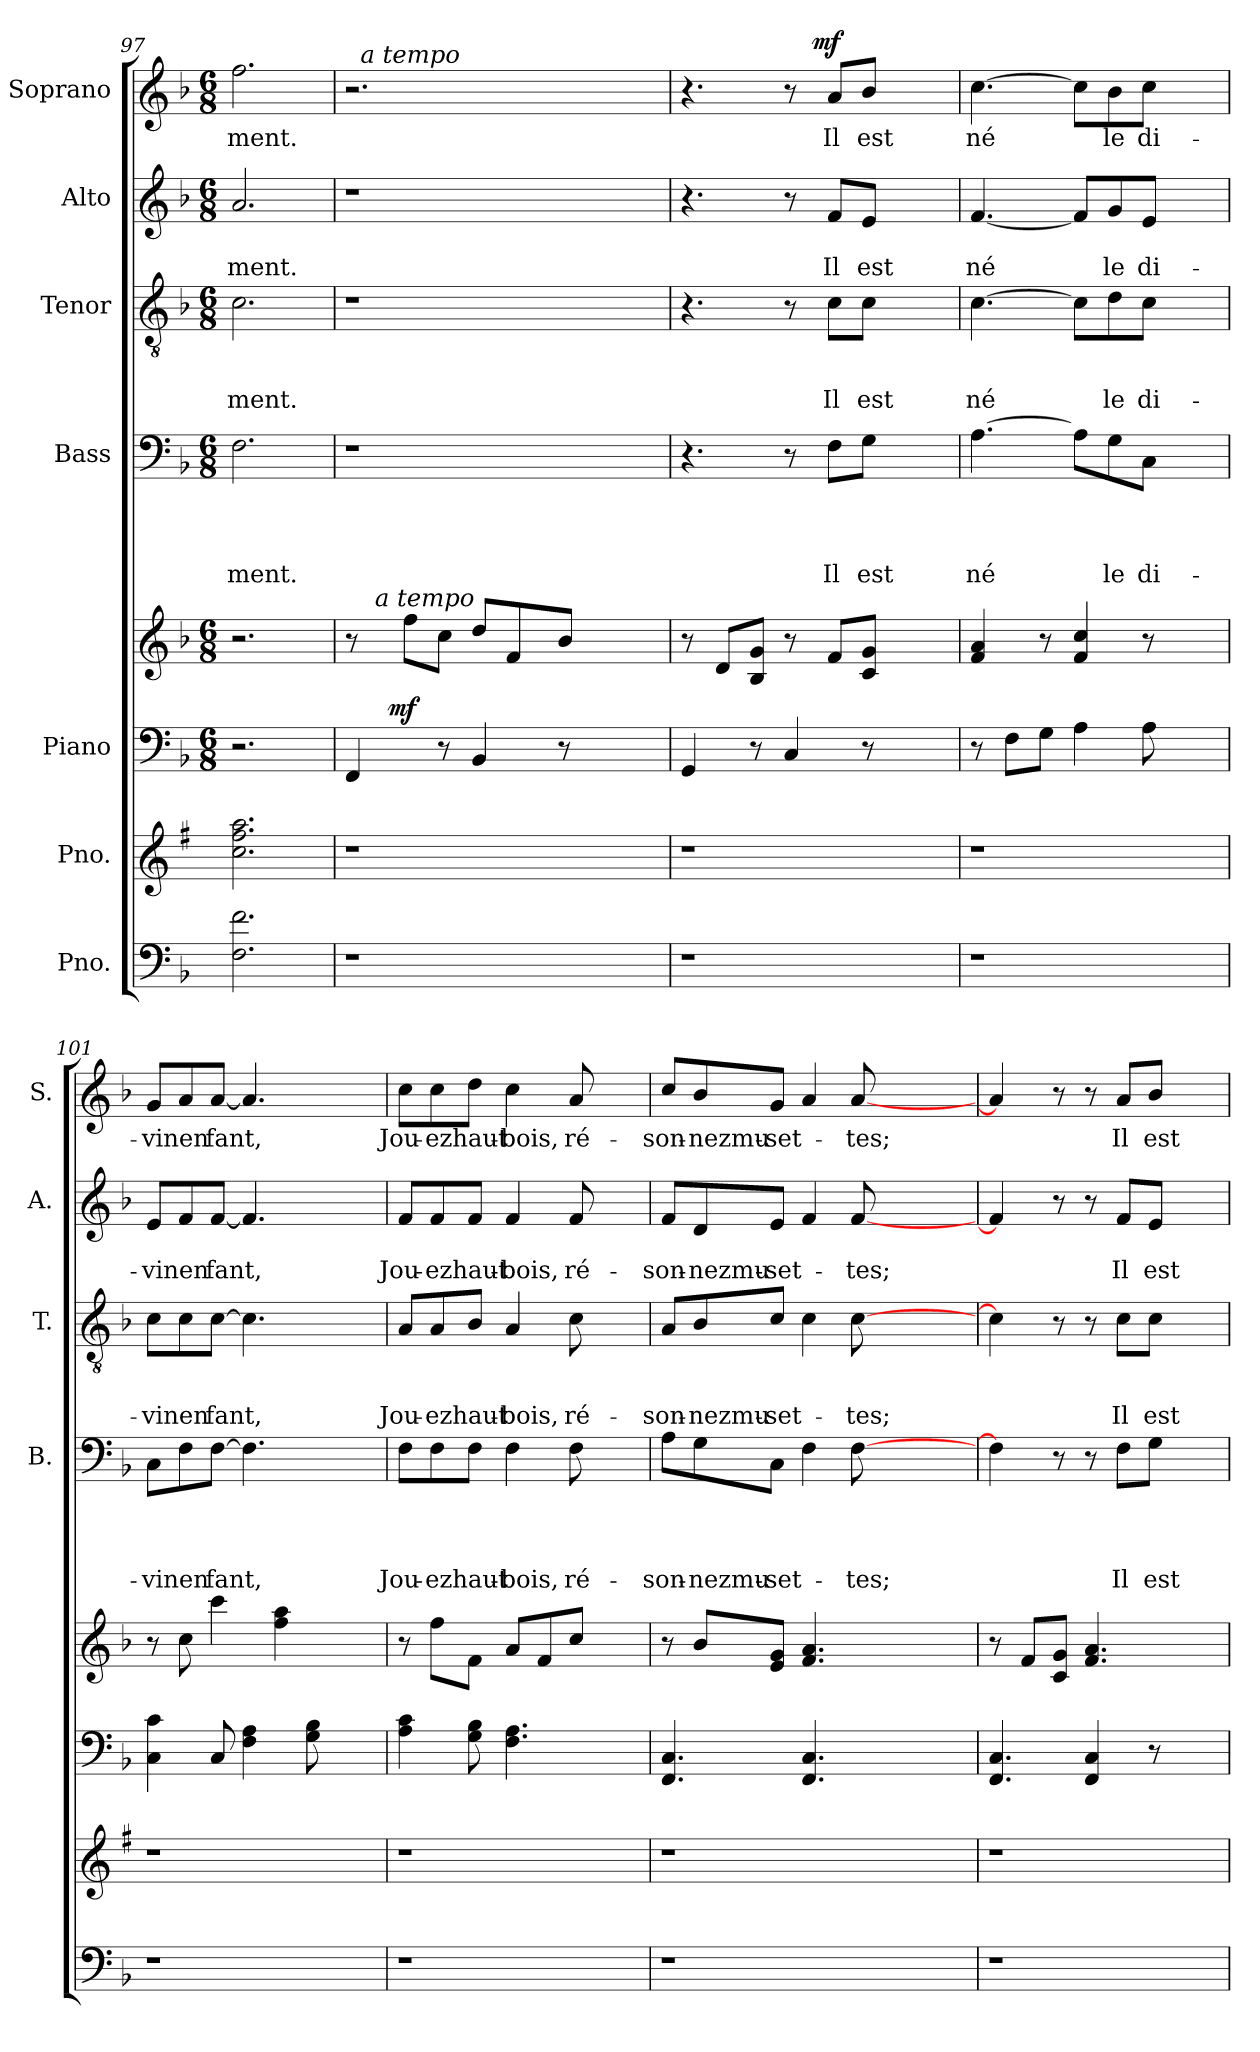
**kern	**kern	**kern	**kern	**dynam	**kern	**text	**text	**text	**text	**kern	**text	**text	**text	**kern	**text	**text	**kern	**text	**dynam
*part7	*part6	*part5	*part5	*part5	*part4	*part4	*part4	*part4	*part4	*part3	*part3	*part3	*part3	*part2	*part2	*part2	*part1	*part1	*part1
*staff8	*staff7	*staff6	*staff5	*staff5/6	*staff4	*staff4	*staff4	*staff4	*staff4	*staff3	*staff3	*staff3	*staff3	*staff2	*staff2	*staff2	*staff1	*staff1	*staff1
*I"Pno.	*I"Pno.	*I"Piano	*	*	*I"Bass	*	*	*	*	*I"Tenor	*	*	*	*I"Alto	*	*	*I"Soprano	*	*
*	*	*	*	*	*I'B.	*	*	*	*	*I'T.	*	*	*	*I'A.	*	*	*I'S.	*	*
*clefF4	*clefG2	*clefF4	*clefG2	*	*clefF4	*	*	*	*	*clefGv2	*	*	*	*clefG2	*	*	*clefG2	*	*
*k[b-]	*k[f#]	*k[b-]	*k[b-]	*	*k[b-]	*	*	*	*	*k[b-]	*	*	*	*k[b-]	*	*	*k[b-]	*	*
*F:	*G:	*F:	*F:	*	*F:	*	*	*	*	*F:	*	*	*	*F:	*	*	*F:	*	*
*	*	*M6/8	*M6/8	*	*M6/8	*	*	*	*	*M6/8	*	*	*	*M6/8	*	*	*M6/8	*	*
=97	=97	=97	=97	=97	=97	=97	=97	=97	=97	=97	=97	=97	=97	=97	=97	=97	=97	=97	=97
!	!	!	!	!	!	!	!	!	!LO:LY:b	!	!	!	!LO:LY:b	!	!	!LO:LY:b	!	!LO:LY:b	!
2.F\ 2.f\	2.cc\ 2.ff#\ 2.aa\	2.r	2.r	.	2.F\	.	.	.	-ment.	2.c\	.	.	-ment.	2.a/	.	-ment.	2.ff\	-ment.	.
!!LO:LB:g=z
=98	=98	=98	=98	=98	=98	=98	=98	=98	=98	=98	=98	=98	=98	=98	=98	=98	=98	=98	=98
!	!	!	!	!	!LO:N:vis=1	!	!	!	!	!LO:N:vis=1	!	!	!	!LO:N:vis=1	!	!	!LO:N:vis=1	!	!
*	*	*^	*^	*	*	*	*	*	*	*	*	*	*	*	*	*	*^	*	*
1r	1r	4FF/	16.ryy	8r	16ryy	.	2.r	.	.	.	.	2.r	.	.	.	2.r	.	.	2.r	32ryy	.	.
!	!	!	!	!	!	!	!	!	!	!	!	!	!	!	!	!	!	!	!	!LO:TX:a:i:t=a tempo	!	!
.	.	.	.	.	.	.	.	.	.	.	.	.	.	.	.	.	.	.	.	2ryy	.	.
!	!	!	!	!	!LO:TX:a:i:t=a tempo	!	!	!	!	!	!	!	!	!	!	!	!	!	!	!	!	!
.	.	.	.	.	2...ryy	.	.	.	.	.	.	.	.	.	.	.	.	.	.	.	.	.
!	!	!	!	!	!	!LO:DY:a=2	!	!	!	!	!	!	!	!	!	!	!	!	!	!	!	!
.	.	.	2ryy	.	.	mf	.	.	.	.	.	.	.	.	.	.	.	.	.	.	.	.
.	.	.	.	8ff\L	.	.	.	.	.	.	.	.	.	.	.	.	.	.	.	.	.	.
.	.	8r	.	8cc\J	.	.	.	.	.	.	.	.	.	.	.	.	.	.	.	.	.	.
.	.	4BB-/	.	8dd/L	.	.	.	.	.	.	.	.	.	.	.	.	.	.	.	.	.	.
.	.	.	.	8f/	.	.	.	.	.	.	.	.	.	.	.	.	.	.	.	.	.	.
.	.	.	.	.	.	.	.	.	.	.	.	.	.	.	.	.	.	.	.	4...ryy	.	.
.	.	.	4ryy	.	.	.	.	.	.	.	.	.	.	.	.	.	.	.	.	.	.	.
.	.	8r	.	8b-/J	.	.	.	.	.	.	.	.	.	.	.	.	.	.	.	.	.	.
.	.	4ryy	.	4ryy	.	.	4ryy	.	.	.	.	4ryy	.	.	.	4ryy	.	.	4ryy	.	.	.
.	.	.	8ryy	.	.	.	.	.	.	.	.	.	.	.	.	.	.	.	.	.	.	.
.	.	.	32ryy	.	.	.	.	.	.	.	.	.	.	.	.	.	.	.	.	.	.	.
*	*	*v	*v	*	*	*	*	*	*	*	*	*	*	*	*	*	*	*	*	*	*	*
*	*	*	*v	*v	*	*	*	*	*	*	*	*	*	*	*	*	*	*	*	*	*
=99	=99	=99	=99	=99	=99	=99	=99	=99	=99	=99	=99	=99	=99	=99	=99	=99	=99	=99	=99	=99
1r	1r	4GG/	8r	.	4.r	.	.	.	.	4.r	.	.	.	4.r	.	.	4.r	4...ryy	.	.
.	.	.	8d/L	.	.	.	.	.	.	.	.	.	.	.	.	.	.	.	.	.
.	.	8r	8B-/ 8g/J	.	.	.	.	.	.	.	.	.	.	.	.	.	.	.	.	.
.	.	4C/	8r	.	8r	.	.	.	.	8r	.	.	.	8r	.	.	8r	.	.	.
!	!	!	!	!	!	!	!	!	!	!	!	!	!	!	!	!	!	!	!	!LO:DY:a
.	.	.	.	.	.	.	.	.	.	.	.	.	.	.	.	.	.	2ryy	.	mf
!	!	!	!	!	!	!	!	!	!LO:LY:b	!	!	!	!LO:LY:b	!	!	!LO:LY:b	!	!	!LO:LY:b	!
.	.	.	8f/L	.	8F\L	.	.	.	Il	8c\L	.	.	Il	8f/L	.	Il	8a/L	.	Il	.
!	!	!	!	!	!	!	!	!	!LO:LY:b	!	!	!	!LO:LY:b	!	!	!LO:LY:b	!	!	!LO:LY:b	!
.	.	8r	8c/ 8g/J	.	8G\J	.	.	.	est	8c\J	.	.	est	8e/J	.	est	8b-/J	.	est	.
.	.	4ryy	4ryy	.	4ryy	.	.	.	.	4ryy	.	.	.	4ryy	.	.	4ryy	.	.	.
.	.	.	.	.	.	.	.	.	.	.	.	.	.	.	.	.	.	32ryy	.	.
=100	=100	=100	=100	=100	=100	=100	=100	=100	=100	=100	=100	=100	=100	=100	=100	=100	=100	=100	=100	=100
!	!	!	!	!	!	!	!	!	!LO:LY:b	!	!	!	!LO:LY:b	!	!	!LO:LY:b	!	!	!LO:LY:b	!
*	*	*	*	*	*	*	*	*	*	*	*	*	*	*	*	*	*v	*v	*	*
1r	1r	8r	4f/ 4a/	.	[>4.A\	.	.	.	né	[>4.c\	.	.	né	[<4.f/	.	né	[>4.cc\	né	.
.	.	8F\L	.	.	.	.	.	.	.	.	.	.	.	.	.	.	.	.	.
.	.	8G\J	8r	.	.	.	.	.	.	.	.	.	.	.	.	.	.	.	.
.	.	4A\	4f/ 4cc/	.	8A\L]	.	.	.	.	8c\L]	.	.	.	8f/L]	.	.	8cc\L]	.	.
!	!	!	!	!	!	!	!	!	!LO:LY:b	!	!	!	!LO:LY:b	!	!	!LO:LY:b	!	!LO:LY:b	!
.	.	.	.	.	8G\	.	.	.	le	8d\	.	.	le	8g/	.	le	8b-\	le	.
!	!	!	!	!	!	!	!	!	!LO:LY:b	!	!	!	!LO:LY:b	!	!	!LO:LY:b	!	!LO:LY:b	!
.	.	8A\	8r	.	8C\J	.	.	.	di-	8c\J	.	.	di-	8e/J	.	di-	8cc\J	di-	.
.	.	4ryy	4ryy	.	4ryy	.	.	.	.	4ryy	.	.	.	4ryy	.	.	4ryy	.	.
=101	=101	=101	=101	=101	=101	=101	=101	=101	=101	=101	=101	=101	=101	=101	=101	=101	=101	=101	=101
!	!	!	!	!	!	!	!	!	!LO:LY:b	!	!	!	!LO:LY:b	!	!	!LO:LY:b	!	!LO:LY:b	!
1r	1r	4C\ 4c\	8r	.	8C\L	.	.	.	-vinen	8c\L	.	.	-vinen	8e/L	.	-vinen	8g/L	-vinen	.
.	.	.	8cc\	.	8F\	.	.	.	.	8c\	.	.	.	8f/	.	.	8a/	.	.
!	!	!	!	!	!	!	!	!	!LO:LY:b	!	!	!	!LO:LY:b	!	!	!LO:LY:b	!	!LO:LY:b	!
.	.	8C/	4ccc\	.	[>8F\J	.	.	.	fant,	[>8c\J	.	.	fant,	[<8f/J	.	fant,	[<8a/J	fant,	.
.	.	4F\ 4A\	.	.	4.F\]	.	.	.	.	4.c\]	.	.	.	4.f/]	.	.	4.a/]	.	.
.	.	.	4ff\ 4aa\	.	.	.	.	.	.	.	.	.	.	.	.	.	.	.	.
.	.	8G\ 8B-\	.	.	.	.	.	.	.	.	.	.	.	.	.	.	.	.	.
.	.	4ryy	4ryy	.	4ryy	.	.	.	.	4ryy	.	.	.	4ryy	.	.	4ryy	.	.
=102	=102	=102	=102	=102	=102	=102	=102	=102	=102	=102	=102	=102	=102	=102	=102	=102	=102	=102	=102
!	!	!	!	!	!	!	!	!	!LO:LY:b	!	!	!	!LO:LY:b	!	!	!LO:LY:b	!	!LO:LY:b	!
1r	1r	4A\ 4c\	8r	.	8F\L	.	.	.	Jou-	8A/L	.	.	Jou-	8f/L	.	Jou-	8cc\L	Jou-	.
!	!	!	!	!	!	!	!	!	!LO:LY:b	!	!	!	!LO:LY:b	!	!	!LO:LY:b	!	!LO:LY:b	!
.	.	.	8ff\L	.	8F\	.	.	.	-ezhaut-	8A/	.	.	-ezhaut-	8f/	.	-ezhaut-	8cc\	-ezhaut-	.
.	.	8G\ 8B-\	8f\J	.	8F\J	.	.	.	.	8B-/J	.	.	.	8f/J	.	.	8dd\J	.	.
!	!	!	!	!	!	!	!	!	!LO:LY:b	!	!	!	!LO:LY:b	!	!	!LO:LY:b	!	!LO:LY:b	!
.	.	4.F\ 4.A\	8a/L	.	4F\	.	.	.	-bois,	4A/	.	.	-bois,	4f/	.	-bois,	4cc\	-bois,	.
.	.	.	8f/	.	.	.	.	.	.	.	.	.	.	.	.	.	.	.	.
!	!	!	!	!	!	!	!	!	!LO:LY:b	!	!	!	!LO:LY:b	!	!	!LO:LY:b	!	!LO:LY:b	!
.	.	.	8cc/J	.	8F\	.	.	.	ré-	8c\	.	.	ré-	8f/	.	ré-	8a/	ré-	.
.	.	4ryy	4ryy	.	4ryy	.	.	.	.	4ryy	.	.	.	4ryy	.	.	4ryy	.	.
=103	=103	=103	=103	=103	=103	=103	=103	=103	=103	=103	=103	=103	=103	=103	=103	=103	=103	=103	=103
!	!	!	!	!	!	!	!	!	!LO:LY:b	!	!	!	!LO:LY:b	!	!	!LO:LY:b	!	!LO:LY:b	!
1r	1r	4.FF/ 4.C/	8r	.	8A\L	.	.	.	-son-	8A/L	.	.	-son-	8f/L	.	-son-	8cc/L	-son-	.
!	!	!	!	!	!	!	!	!	!LO:LY:b	!	!	!	!LO:LY:b	!	!	!LO:LY:b	!	!LO:LY:b	!
.	.	.	8b-/L	.	8G\	.	.	.	-nezmu-	8B-/	.	.	-nezmu-	8d/	.	-nezmu-	8b-/	-nezmu-	.
!	!	!	!	!	!	!	!	!	!LO:LY:b	!	!	!	!LO:LY:b	!	!	!LO:LY:b	!	!LO:LY:b	!
.	.	.	8e/ 8g/J	.	8C\J	.	.	.	-set-	8c/J	.	.	-set-	8e/J	.	-set-	8g/J	-set-	.
.	.	4.FF/ 4.C/	4.f/ 4.a/	.	4F\	.	.	.	.	4c\	.	.	.	4f/	.	.	4a/	.	.
!	!	!	!	!	!	!	!	!	!LO:LY:b	!	!	!	!LO:LY:b	!	!	!LO:LY:b	!	!LO:LY:b	!
.	.	.	.	.	[>8F\	.	.	.	-tes;	[>8c\	.	.	-tes;	[>8f/	.	-tes;	[>8a/	-tes;	.
.	.	4ryy	4ryy	.	4ryy	.	.	.	.	4ryy	.	.	.	4ryy	.	.	4ryy	.	.
!!LO:PB:g=z
=104	=104	=104	=104	=104	=104	=104	=104	=104	=104	=104	=104	=104	=104	=104	=104	=104	=104	=104	=104
1r	1r	4.FF/ 4.C/	8r	.	4F\]	.	.	.	.	4c\]	.	.	.	4f/]	.	.	4a/]	.	.
.	.	.	8f/L	.	.	.	.	.	.	.	.	.	.	.	.	.	.	.	.
.	.	.	8c/ 8g/J	.	8r	.	.	.	.	8r	.	.	.	8r	.	.	8r	.	.
.	.	4FF/ 4C/	4.f/ 4.a/	.	8r	.	.	.	.	8r	.	.	.	8r	.	.	8r	.	.
!	!	!	!	!	!	!	!	!	!LO:LY:b	!	!	!	!LO:LY:b	!	!	!LO:LY:b	!	!LO:LY:b	!
.	.	.	.	.	8F\L	.	.	.	Il	8c\L	.	.	Il	8f/L	.	Il	8a/L	Il	.
!	!	!	!	!	!	!	!	!	!LO:LY:b	!	!	!	!LO:LY:b	!	!	!LO:LY:b	!	!LO:LY:b	!
.	.	8r	.	.	8G\J	.	.	.	est	8c\J	.	.	est	8e/J	.	est	8b-/J	est	.
.	.	4ryy	4ryy	.	4ryy	.	.	.	.	4ryy	.	.	.	4ryy	.	.	4ryy	.	.
=	=	=	=	=	=	=	=	=	=	=	=	=	=	=	=	=	=	=	=
*-	*-	*-	*-	*-	*-	*-	*-	*-	*-	*-	*-	*-	*-	*-	*-	*-	*-	*-	*-
